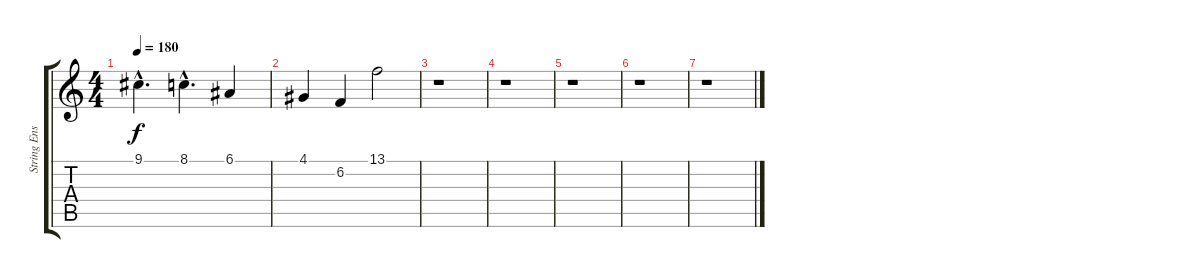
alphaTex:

\track ("String Ensemble 1" "String Ens") {instrument stringensemble1}
\staff {score tabs}
\tuning (E4 B3 G3 D3 A2 E2) {hide}
\ts (4 4)
\tempo 180
\clef g2
\ks c
9.1{hac}.4{d dy f} 8.1{hac}.4{d} 6.1.4 |
4.1.4 6.2.4 13.1.2 |
r.1 |
r.1 |
r.1 |
r.1 |
r.1
